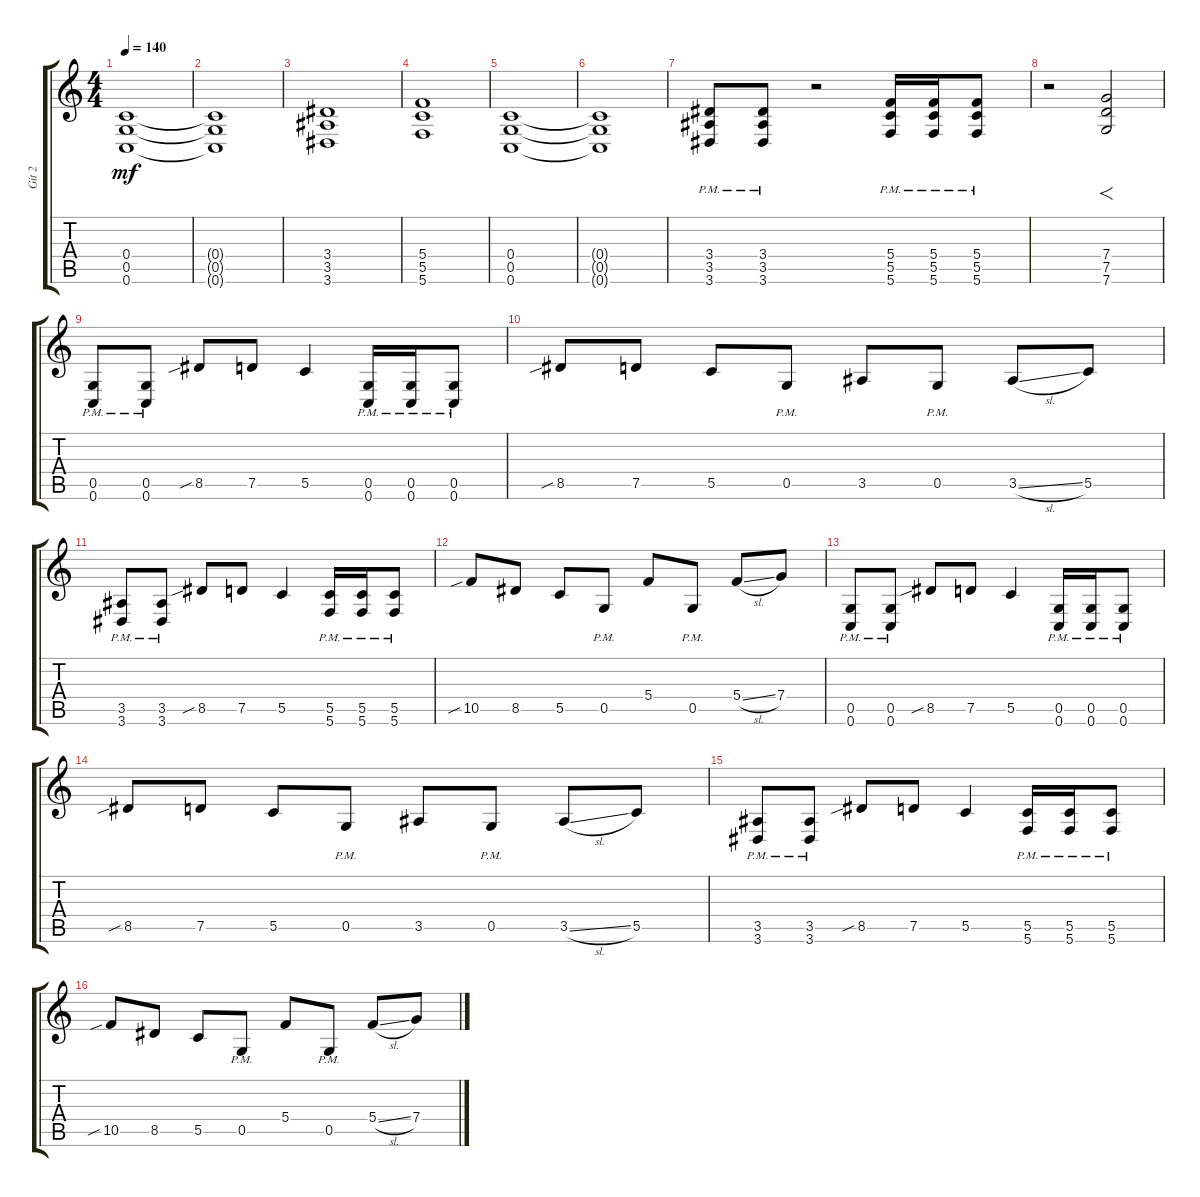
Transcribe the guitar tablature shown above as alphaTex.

\track ("Git 2" "Git 2") {instrument overdrivenguitar}
\staff {score tabs}
\tuning (D4 A3 F3 C3 G2 C2) {hide}
\ts (4 4)
\tempo 140
\clef g2
\ks c
(0.4 0.5 0.6).1{dy mf instrument overdrivenguitar} |
(0.4{t} 0.5{t} 0.6{t}).1 |
(3.4 3.5 3.6).1 |
(5.4 5.5 5.6).1 |
(0.4 0.5 0.6).1 |
(0.4{t} 0.5{t} 0.6{t}).1 |
(3.4{pm} 3.5{pm} 3.6{pm}).8 (3.4{pm} 3.5{pm} 3.6{pm}).8 r.2 (5.4{pm} 5.5{pm} 5.6{pm}).16 (5.4{pm} 5.5{pm} 5.6{pm}).16 (5.4{pm} 5.5{pm} 5.6{pm}).8 |
r.2 (7.4 7.5 7.6).2{f} |
(0.5{pm} 0.6{pm}).8 (0.5{pm} 0.6{pm}).8 8.5{sib}.8 7.5.8 5.5.4 (0.5{pm} 0.6{pm}).16 (0.5{pm} 0.6{pm}).16 (0.5{pm} 0.6{pm}).8 |
8.5{sib}.8 7.5.8 5.5.8 0.5{pm}.8 3.5.8 0.5{pm}.8 3.5{sl}.8 5.5.8 |
(3.5{pm} 3.6{pm}).8 (3.5{pm} 3.6{pm}).8 8.5{sib}.8 7.5.8 5.5.4 (5.5{pm} 5.6{pm}).16 (5.5{pm} 5.6{pm}).16 (5.5{pm} 5.6{pm}).8 |
10.5{sib}.8 8.5.8 5.5.8 0.5{pm}.8 5.4.8 0.5{pm}.8 5.4{sl}.8 7.4.8 |
(0.5{pm} 0.6{pm}).8 (0.5{pm} 0.6{pm}).8 8.5{sib}.8 7.5.8 5.5.4 (0.5{pm} 0.6{pm}).16 (0.5{pm} 0.6{pm}).16 (0.5{pm} 0.6{pm}).8 |
8.5{sib}.8 7.5.8 5.5.8 0.5{pm}.8 3.5.8 0.5{pm}.8 3.5{sl}.8 5.5.8 |
(3.5{pm} 3.6{pm}).8 (3.5{pm} 3.6{pm}).8 8.5{sib}.8 7.5.8 5.5.4 (5.5{pm} 5.6{pm}).16 (5.5{pm} 5.6{pm}).16 (5.5{pm} 5.6{pm}).8 |
10.5{sib}.8 8.5.8 5.5.8 0.5{pm}.8 5.4.8 0.5{pm}.8 5.4{sl}.8 7.4.8
